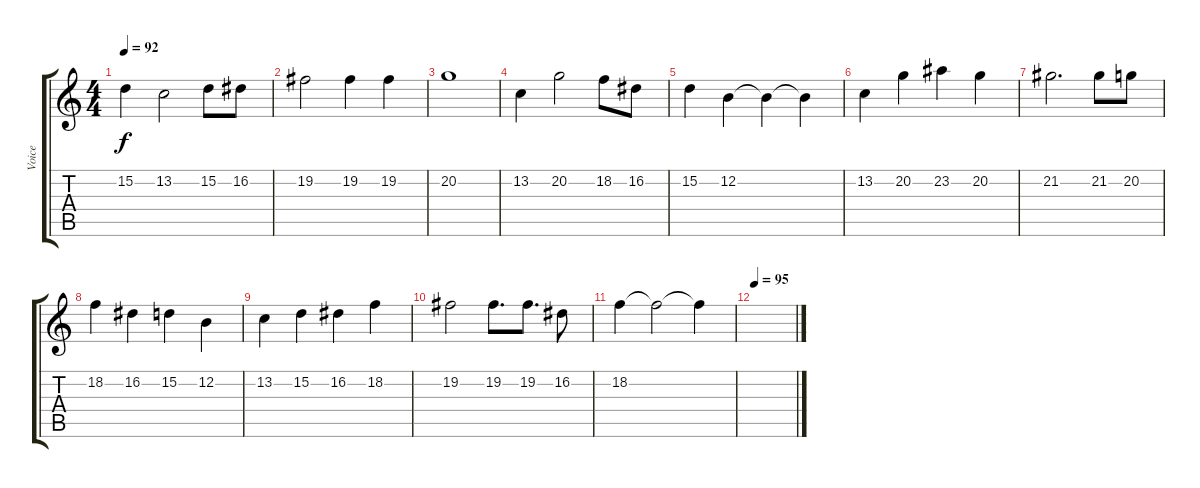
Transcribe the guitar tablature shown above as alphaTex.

\track ("Voice" "Voice") {instrument violin}
\staff {score tabs}
\tuning (E4 B3 G3 D3 A2 E2) {hide}
\ts (4 4)
\tempo 92
\clef g2
\ks c
15.2.4{dy f} 13.2.2 15.2.8 16.2.8 |
19.2.2 19.2.4 19.2.4 |
20.2.1 |
13.2.4 20.2.2 18.2.8 16.2.8 |
15.2.4 12.2.4 12.2{t}.4 12.2{t}.4 |
13.2.4 20.2.4 23.2.4 20.2.4 |
21.2.2{d} 21.2.8 20.2.8 |
18.2.4 16.2.4 15.2.4 12.2.4 |
13.2.4 15.2.4 16.2.4 18.2.4 |
19.2.2 19.2.8{d} 19.2.8{d} 16.2.8 |
18.2.4 18.2{t}.2 18.2{t}.4 |
\tempo 95
